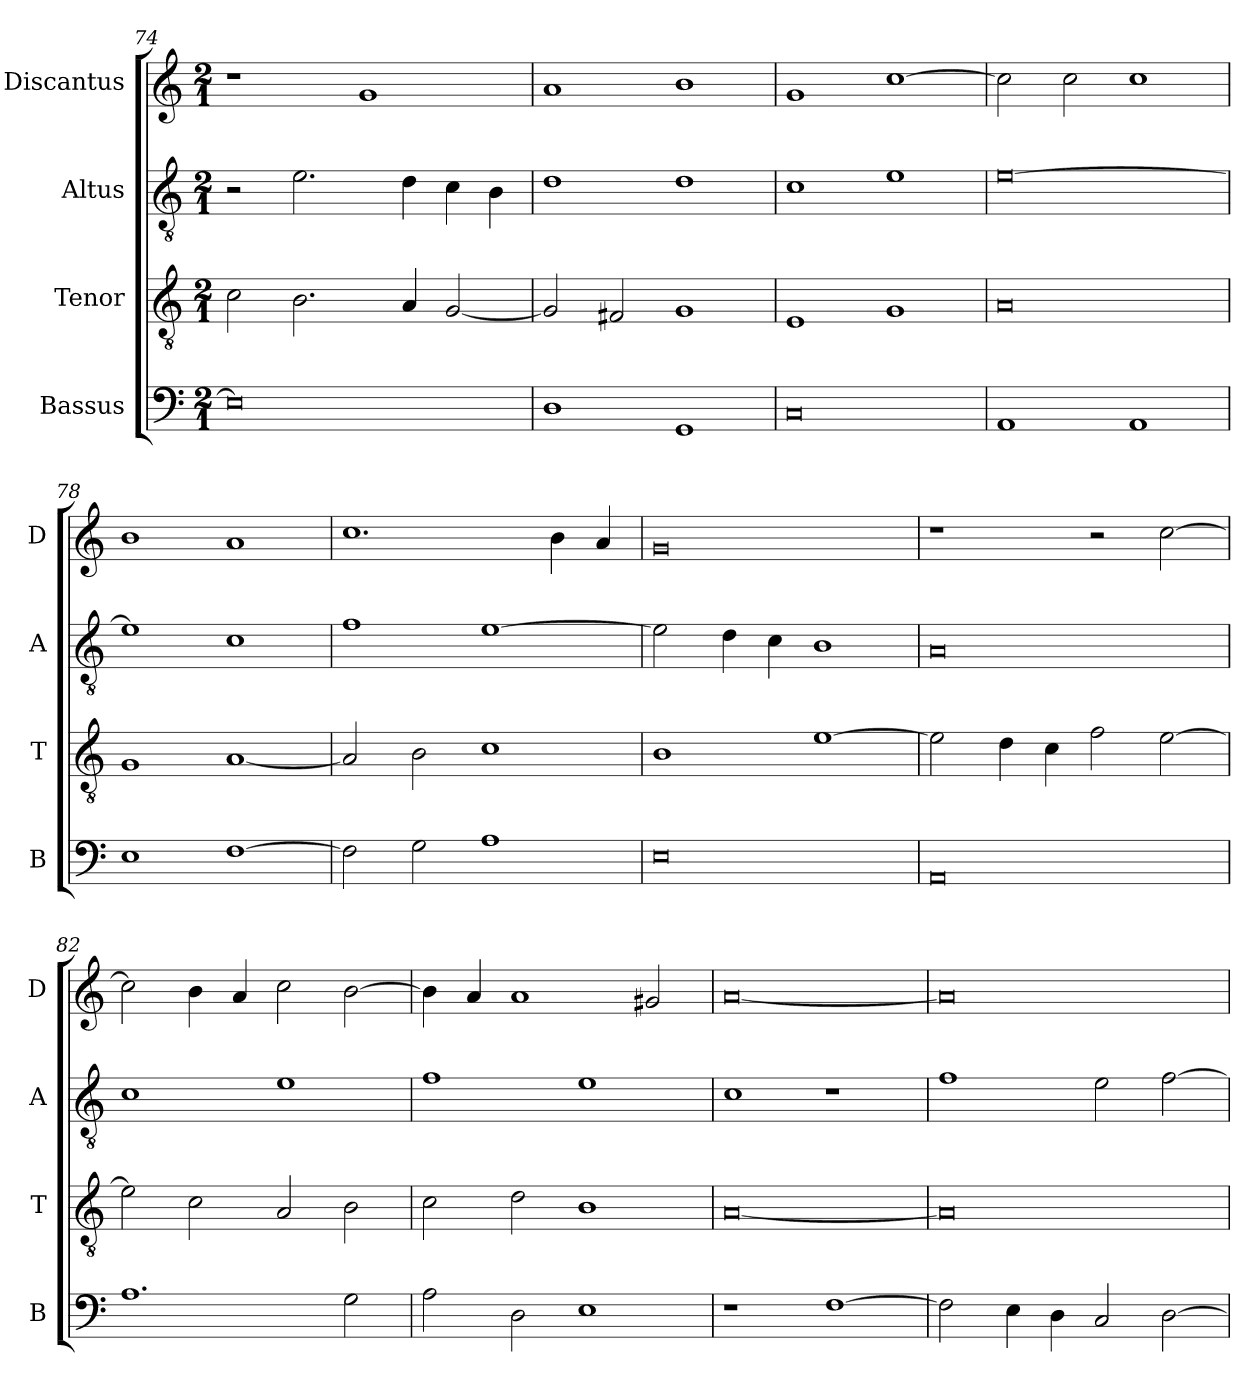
**kern	**kern	**kern	**kern
*part4	*part3	*part2	*part1
*staff4	*staff3	*staff2	*staff1
*I"Bassus	*I"Tenor	*I"Altus	*I"Discantus
*I'B	*I'T	*I'A	*I'D
*clefF4	*clefGv2	*clefGv2	*clefG2
*k[]	*k[]	*k[]	*k[]
*a:	*a:	*a:	*a:
*M2/1	*M2/1	*M2/1	*M2/1
=74	=74	=74	=74
0E]	2c	2r	1r
.	2.B	2.e	.
.	.	.	1g
.	4A	4d	.
.	[2G	4c	.
.	.	4B	.
=75	=75	=75	=75
1D	2G]	1d	1a
.	2F#X	.	.
1GG	1G	1d	1b
=76	=76	=76	=76
0C	1E	1c	1g
.	1G	1e	[1cc
=77	=77	=77	=77
1AA	0A	[0e	2cc]
.	.	.	2cc
1AA	.	.	1cc
=78	=78	=78	=78
1E	1G	1e]	1b
[1F	[1A	1c	1a
=79	=79	=79	=79
2F]	2A]	1f	1.cc
2G	2B	.	.
1A	1c	[1e	.
.	.	.	4b
.	.	.	4a
=80	=80	=80	=80
0E	1B	2e]	0g
.	.	4d	.
.	.	4c	.
.	[1e	1B	.
=81	=81	=81	=81
0AA	2e]	0A	1r
.	4d	.	.
.	4c	.	.
.	2f	.	2r
.	[2e	.	[2cc
=82	=82	=82	=82
1.A	2e]	1c	2cc]
.	2c	.	4b
.	.	.	4a
.	2A	1e	2cc
2G	2B	.	[2b
=83	=83	=83	=83
2A	2c	1f	4b]
.	.	.	4a
2D	2d	.	1a
1E	1B	1e	.
.	.	.	2g#X
=84	=84	=84	=84
1r	[0A	1c	[0a
[1F	.	1r	.
=85	=85	=85	=85
2F]	0A]	1f	0a]
4E	.	.	.
4D	.	.	.
2C	.	2e	.
[2D	.	[2f	.
=	=	=	=
*-	*-	*-	*-
